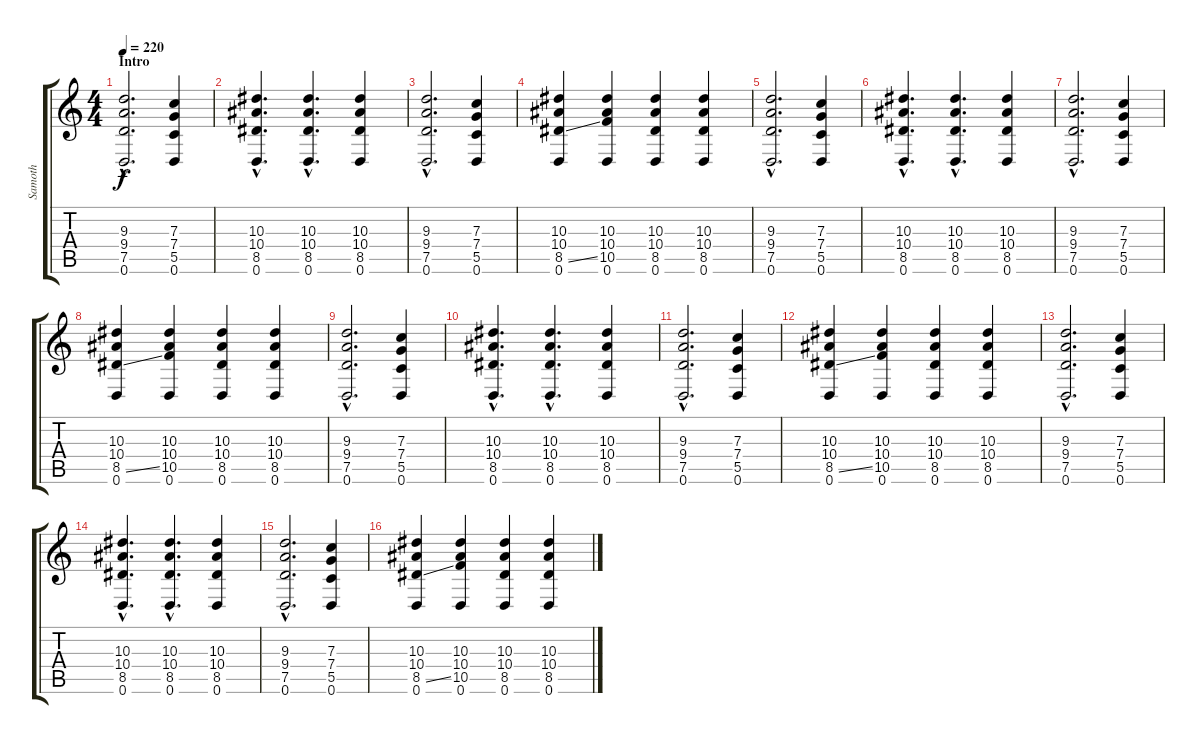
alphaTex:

\track ("Samoth" "Samoth") {instrument distortionguitar}
\staff {score tabs}
\tuning (D4 A3 F3 C3 G2 D2) {hide}
\ts (4 4)
\section ("" "Intro")
\tempo 220
\clef g2
\ks c
(9.3{hac} 9.4{hac} 7.5{hac} 0.6{hac}).2{d dy f instrument distortionguitar} (7.3 7.4 5.5 0.6).4 |
(10.3{hac} 10.4{hac} 8.5{hac} 0.6{hac}).4{d} (10.3{hac} 10.4{hac} 8.5{hac} 0.6{hac}).4{d} (10.3 10.4 8.5 0.6).4 |
(9.3{hac} 9.4{hac} 7.5{hac} 0.6{hac}).2{d} (7.3 7.4 5.5 0.6).4 |
(10.3 10.4 8.5{ss} 0.6).4 (10.3 10.4 10.5 0.6).4 (10.3 10.4 8.5 0.6).4 (10.3 10.4 8.5 0.6).4 |
(9.3{hac} 9.4{hac} 7.5{hac} 0.6{hac}).2{d} (7.3 7.4 5.5 0.6).4 |
(10.3{hac} 10.4{hac} 8.5{hac} 0.6{hac}).4{d} (10.3{hac} 10.4{hac} 8.5{hac} 0.6{hac}).4{d} (10.3 10.4 8.5 0.6).4 |
(9.3{hac} 9.4{hac} 7.5{hac} 0.6{hac}).2{d} (7.3 7.4 5.5 0.6).4 |
(10.3 10.4 8.5{ss} 0.6).4 (10.3 10.4 10.5 0.6).4 (10.3 10.4 8.5 0.6).4 (10.3 10.4 8.5 0.6).4 |
(9.3{hac} 9.4{hac} 7.5{hac} 0.6{hac}).2{d} (7.3 7.4 5.5 0.6).4 |
(10.3{hac} 10.4{hac} 8.5{hac} 0.6{hac}).4{d} (10.3{hac} 10.4{hac} 8.5{hac} 0.6{hac}).4{d} (10.3 10.4 8.5 0.6).4 |
(9.3{hac} 9.4{hac} 7.5{hac} 0.6{hac}).2{d} (7.3 7.4 5.5 0.6).4 |
(10.3 10.4 8.5{ss} 0.6).4 (10.3 10.4 10.5 0.6).4 (10.3 10.4 8.5 0.6).4 (10.3 10.4 8.5 0.6).4 |
(9.3{hac} 9.4{hac} 7.5{hac} 0.6{hac}).2{d} (7.3 7.4 5.5 0.6).4 |
(10.3{hac} 10.4{hac} 8.5{hac} 0.6{hac}).4{d} (10.3{hac} 10.4{hac} 8.5{hac} 0.6{hac}).4{d} (10.3 10.4 8.5 0.6).4 |
(9.3{hac} 9.4{hac} 7.5{hac} 0.6{hac}).2{d} (7.3 7.4 5.5 0.6).4 |
(10.3 10.4 8.5{ss} 0.6).4 (10.3 10.4 10.5 0.6).4 (10.3 10.4 8.5 0.6).4 (10.3 10.4 8.5 0.6).4
